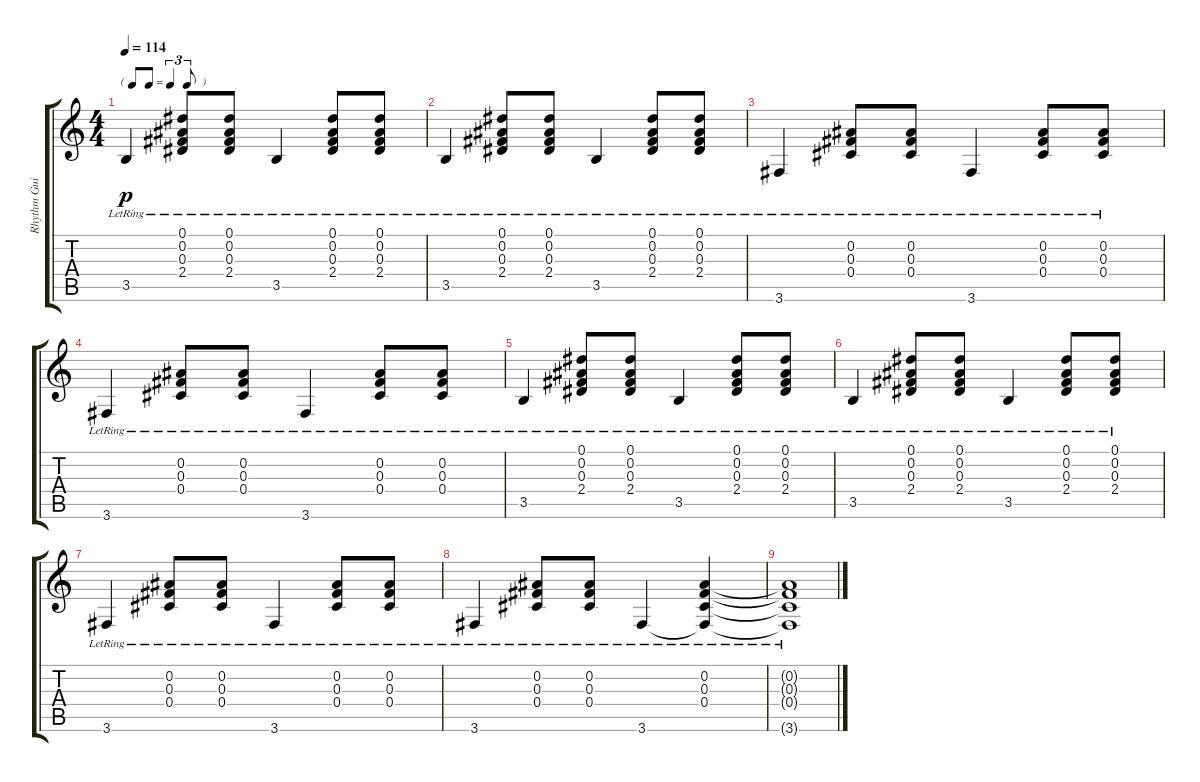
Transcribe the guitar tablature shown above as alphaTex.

\track ("Rhythm Guitar" "Rhythm Gui") {instrument acousticguitarsteel}
\staff {score tabs}
\tuning (Eb4 Bb3 Gb3 Db3 Ab2 Eb2) {hide}
\ts (4 4)
\tf triplet8th
\tempo 114
\clef g2
\ks c
3.5{lr}.4{dy p} (0.1{lr} 0.2{lr} 0.3{lr} 2.4{lr}).8 (0.1{lr} 0.2{lr} 0.3{lr} 2.4{lr}).8 3.5{lr}.4 (0.1{lr} 0.2{lr} 0.3{lr} 2.4{lr}).8 (0.1{lr} 0.2{lr} 0.3{lr} 2.4{lr}).8 |
3.5{lr}.4 (0.1{lr} 0.2{lr} 0.3{lr} 2.4{lr}).8 (0.1{lr} 0.2{lr} 0.3{lr} 2.4{lr}).8 3.5{lr}.4 (0.1{lr} 0.2{lr} 0.3{lr} 2.4{lr}).8 (0.1{lr} 0.2{lr} 0.3{lr} 2.4{lr}).8 |
3.6{lr}.4 (0.2{lr} 0.3{lr} 0.4{lr}).8 (0.2{lr} 0.3{lr} 0.4{lr}).8 3.6{lr}.4 (0.2{lr} 0.3{lr} 0.4{lr}).8 (0.2{lr} 0.3{lr} 0.4{lr}).8 |
3.6{lr}.4 (0.2{lr} 0.3{lr} 0.4{lr}).8 (0.2{lr} 0.3{lr} 0.4{lr}).8 3.6{lr}.4 (0.2{lr} 0.3{lr} 0.4{lr}).8 (0.2{lr} 0.3{lr} 0.4{lr}).8 |
3.5{lr}.4 (0.1{lr} 0.2{lr} 0.3{lr} 2.4{lr}).8 (0.1{lr} 0.2{lr} 0.3{lr} 2.4{lr}).8 3.5{lr}.4 (0.1{lr} 0.2{lr} 0.3{lr} 2.4{lr}).8 (0.1{lr} 0.2{lr} 0.3{lr} 2.4{lr}).8 |
3.5{lr}.4 (0.1{lr} 0.2{lr} 0.3{lr} 2.4{lr}).8 (0.1{lr} 0.2{lr} 0.3{lr} 2.4{lr}).8 3.5{lr}.4 (0.1{lr} 0.2{lr} 0.3{lr} 2.4{lr}).8 (0.1{lr} 0.2{lr} 0.3{lr} 2.4{lr}).8 |
3.6{lr}.4 (0.2{lr} 0.3{lr} 0.4{lr}).8 (0.2{lr} 0.3{lr} 0.4{lr}).8 3.6{lr}.4 (0.2{lr} 0.3{lr} 0.4{lr}).8 (0.2{lr} 0.3{lr} 0.4{lr}).8 |
3.6{lr}.4 (0.2{lr} 0.3{lr} 0.4{lr}).8 (0.2{lr} 0.3{lr} 0.4{lr}).8 3.6{lr}.4 (0.2{lr} 0.3{lr} 0.4{lr} 3.6{lr t}).4 |
(0.2{t} 0.3{t} 0.4{t} 3.6{lr t}).1
